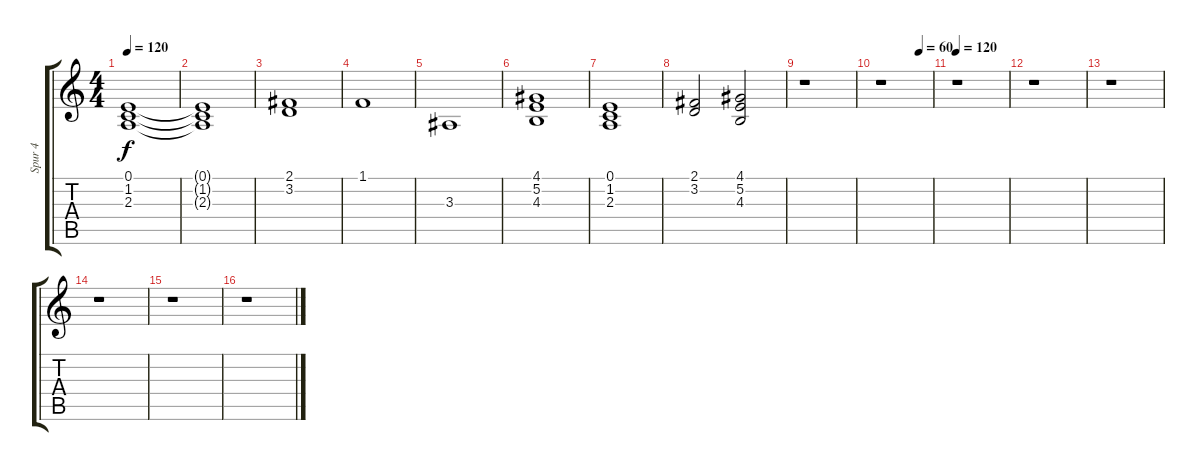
\track ("Spur 4" "Spur 4") {instrument drawbarorgan}
\staff {score tabs}
\tuning (E4 B3 G3 D3 A2 E2) {hide}
\ts (4 4)
\tempo 120
\clef g2
\ks c
(0.1 1.2 2.3).1{dy f} |
(0.1{t} 1.2{t} 2.3{t}).1 |
(2.1 3.2).1 |
1.1.1 |
3.3.1 |
(4.1 5.2 4.3).1 |
(0.1 1.2 2.3).1 |
(2.1 3.2).2 (4.1 5.2 4.3).2 |
r.1 |
\tempo (60 0.75)
r.1 |
\tempo 120
r.1 |
r.1 |
r.1 |
r.1 |
r.1 |
r.1
